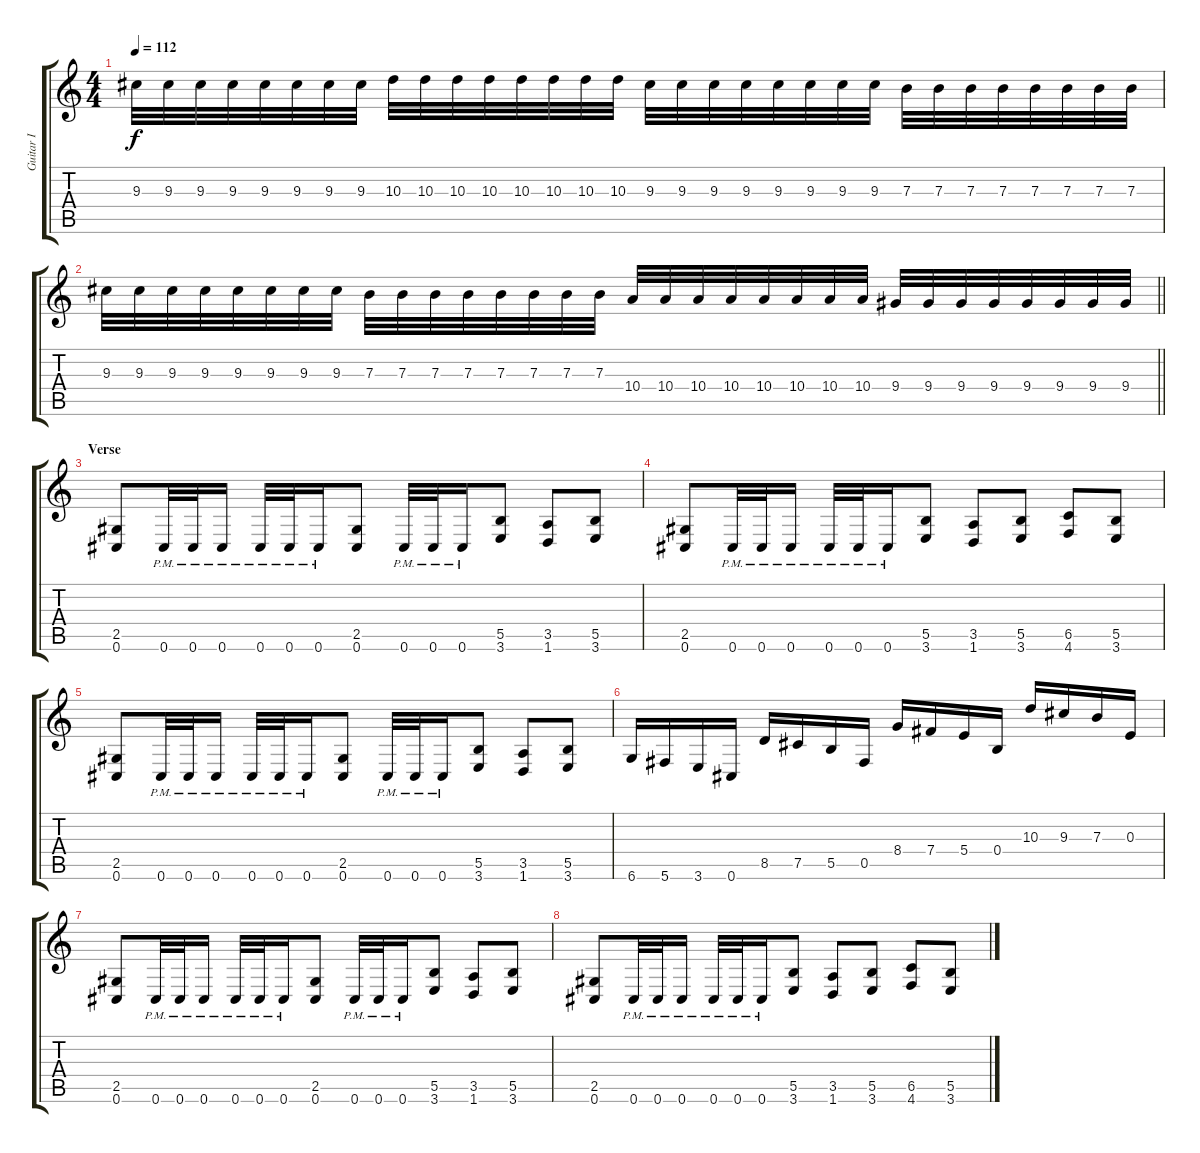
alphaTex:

\track ("Guitar I" "Guitar I") {instrument distortionguitar}
\staff {score tabs}
\tuning (Db4 Ab3 E3 B2 Gb2 Db2) {hide}
\ts (4 4)
\tempo 112
\clef g2
\ks c
9.3.32{dy f} 9.3.32 9.3.32 9.3.32 9.3.32 9.3.32 9.3.32 9.3.32 10.3.32 10.3.32 10.3.32 10.3.32 10.3.32 10.3.32 10.3.32 10.3.32 9.3.32 9.3.32 9.3.32 9.3.32 9.3.32 9.3.32 9.3.32 9.3.32 7.3.32 7.3.32 7.3.32 7.3.32 7.3.32 7.3.32 7.3.32 7.3.32 |
\barLineRight lightlight
9.3.32 9.3.32 9.3.32 9.3.32 9.3.32 9.3.32 9.3.32 9.3.32 7.3.32 7.3.32 7.3.32 7.3.32 7.3.32 7.3.32 7.3.32 7.3.32 10.4.32 10.4.32 10.4.32 10.4.32 10.4.32 10.4.32 10.4.32 10.4.32 9.4.32 9.4.32 9.4.32 9.4.32 9.4.32 9.4.32 9.4.32 9.4.32 |
\section ("" "Verse")
(2.5 0.6).8 0.6{pm}.32 0.6{pm}.32 0.6{pm}.16 0.6{pm}.32 0.6{pm}.32 0.6{pm}.16 (2.5 0.6).8 0.6{pm}.32 0.6{pm}.32 0.6{pm}.16 (5.5 3.6).8 (3.5 1.6).8 (5.5 3.6).8 |
(2.5 0.6).8 0.6{pm}.32 0.6{pm}.32 0.6{pm}.16 0.6{pm}.32 0.6{pm}.32 0.6{pm}.16 (5.5 3.6).8 (3.5 1.6).8 (5.5 3.6).8 (6.5 4.6).8 (5.5 3.6).8 |
(2.5 0.6).8 0.6{pm}.32 0.6{pm}.32 0.6{pm}.16 0.6{pm}.32 0.6{pm}.32 0.6{pm}.16 (2.5 0.6).8 0.6{pm}.32 0.6{pm}.32 0.6{pm}.16 (5.5 3.6).8 (3.5 1.6).8 (5.5 3.6).8 |
6.6.16 5.6.16 3.6.16 0.6.16 8.5.16 7.5.16 5.5.16 0.5.16 8.4.16 7.4.16 5.4.16 0.4.16 10.3.16 9.3.16 7.3.16 0.3.16 |
(2.5 0.6).8 0.6{pm}.32 0.6{pm}.32 0.6{pm}.16 0.6{pm}.32 0.6{pm}.32 0.6{pm}.16 (2.5 0.6).8 0.6{pm}.32 0.6{pm}.32 0.6{pm}.16 (5.5 3.6).8 (3.5 1.6).8 (5.5 3.6).8 |
(2.5 0.6).8 0.6{pm}.32 0.6{pm}.32 0.6{pm}.16 0.6{pm}.32 0.6{pm}.32 0.6{pm}.16 (5.5 3.6).8 (3.5 1.6).8 (5.5 3.6).8 (6.5 4.6).8 (5.5 3.6).8
